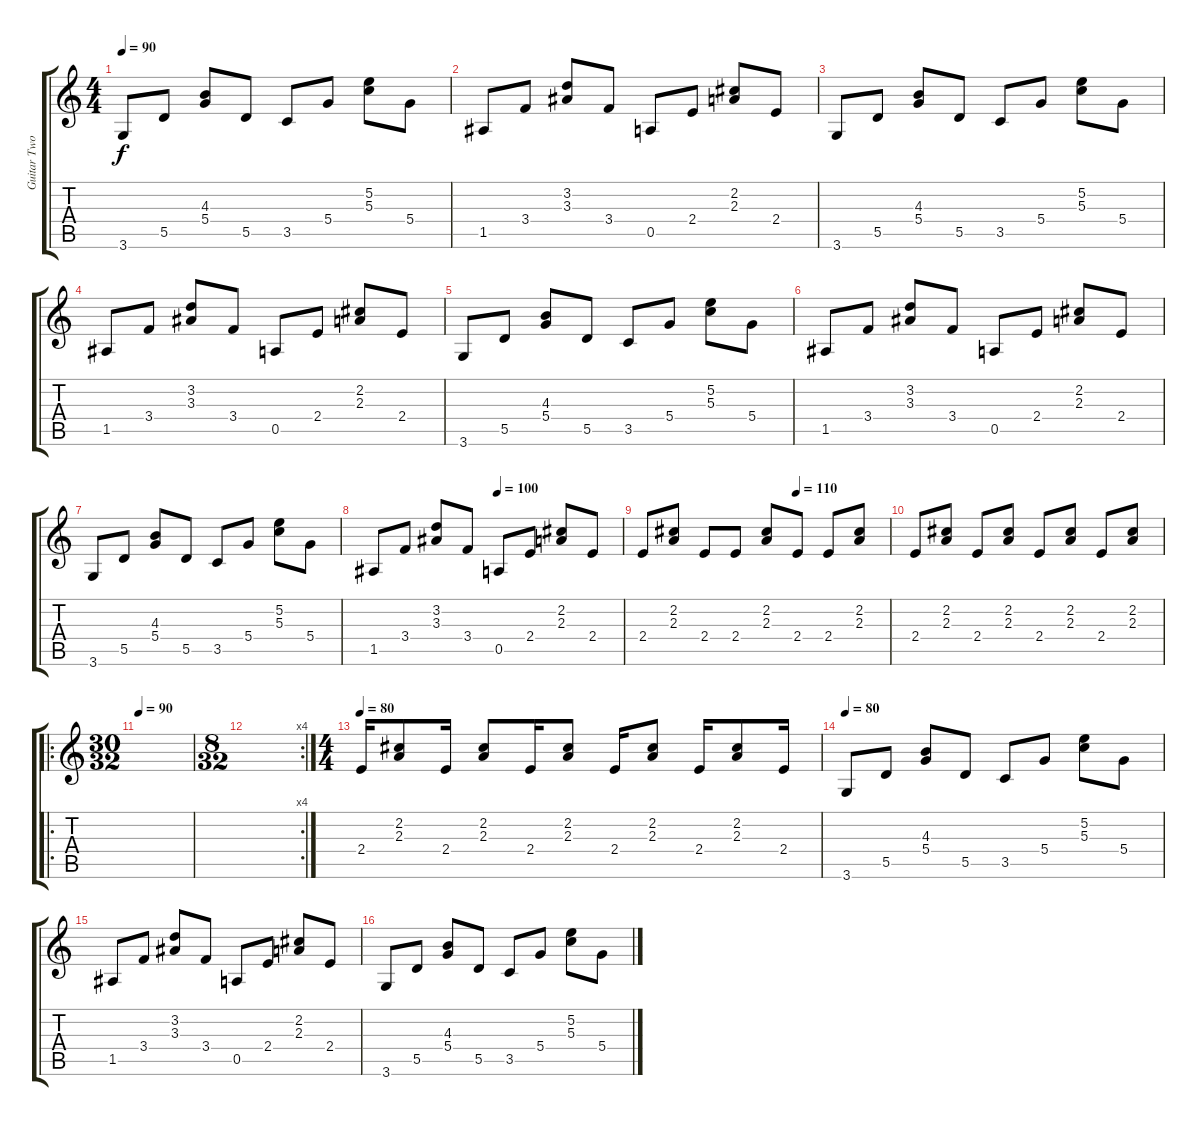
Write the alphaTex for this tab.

\track ("Guitar Two." "Guitar Two") {instrument acousticguitarsteel}
\staff {score tabs}
\tuning (E4 B3 G3 D3 A2 E2) {hide}
\ts (4 4)
\tempo 90
\clef g2
\ks c
3.6.8{dy f} 5.5.8 (4.3 5.4).8 5.5.8 3.5.8 5.4.8 (5.2 5.3).8 5.4.8 |
1.5.8 3.4.8 (3.2 3.3).8 3.4.8 0.5.8 2.4.8 (2.2 2.3).8 2.4.8 |
3.6.8 5.5.8 (4.3 5.4).8 5.5.8 3.5.8 5.4.8 (5.2 5.3).8 5.4.8 |
1.5.8 3.4.8 (3.2 3.3).8 3.4.8 0.5.8 2.4.8 (2.2 2.3).8 2.4.8 |
3.6.8 5.5.8 (4.3 5.4).8 5.5.8 3.5.8 5.4.8 (5.2 5.3).8 5.4.8 |
1.5.8 3.4.8 (3.2 3.3).8 3.4.8 0.5.8 2.4.8 (2.2 2.3).8 2.4.8 |
3.6.8 5.5.8 (4.3 5.4).8 5.5.8 3.5.8 5.4.8 (5.2 5.3).8 5.4.8 |
\tempo (100 0.5)
1.5.8 3.4.8 (3.2 3.3).8 3.4.8 0.5.8 2.4.8 (2.2 2.3).8 2.4.8 |
\tempo (110 0.625)
2.4.8 (2.2 2.3).8 2.4.8 2.4.8 (2.2 2.3).8 2.4.8 2.4.8 (2.2 2.3).8 |
2.4.8 (2.2 2.3).8 2.4.8 (2.2 2.3).8 2.4.8 (2.2 2.3).8 2.4.8 (2.2 2.3).8 |
\ro
\ts (30 32)
\tempo 90
|
\rc 4
\ts (8 32)
|
\ts (4 4)
\tempo 80
2.4.16 (2.2 2.3).8 2.4.16 (2.2 2.3).8 2.4.16 (2.2 2.3).8 2.4.16 (2.2 2.3).8 2.4.16 (2.2 2.3).8 2.4.16 |
\tempo 80
3.6.8 5.5.8 (4.3 5.4).8 5.5.8 3.5.8 5.4.8 (5.2 5.3).8 5.4.8 |
1.5.8 3.4.8 (3.2 3.3).8 3.4.8 0.5.8 2.4.8 (2.2 2.3).8 2.4.8 |
3.6.8 5.5.8 (4.3 5.4).8 5.5.8 3.5.8 5.4.8 (5.2 5.3).8 5.4.8
